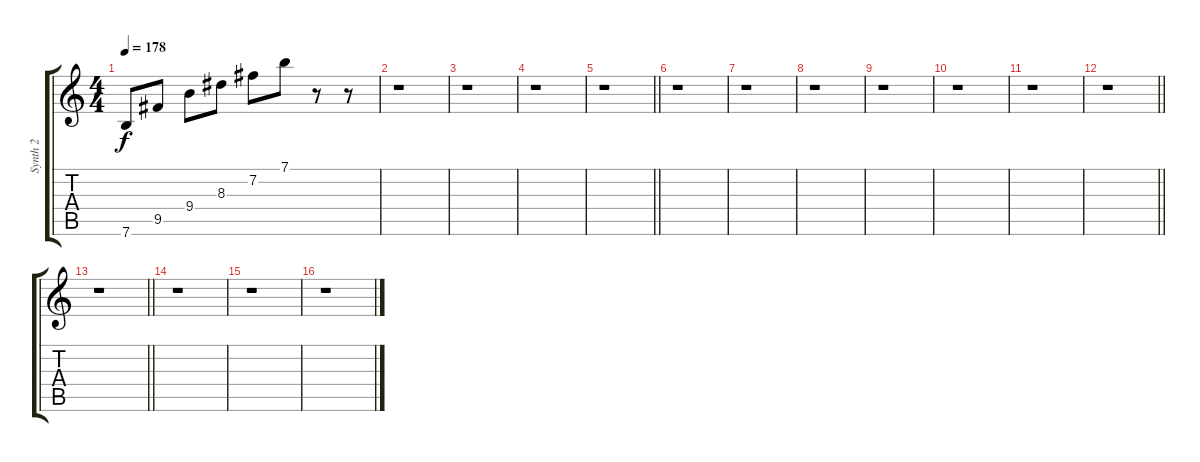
\track ("Synth 2" "Synth 2") {instrument overdrivenguitar}
\staff {score tabs}
\tuning (E4 B3 G3 D3 A2 E2) {hide}
\ts (4 4)
\tempo 178
\clef g2
\ks c
7.6.8{dy f} 9.5.8 9.4.8 8.3.8 7.2.8 7.1.8 r.8 r.8 |
r.1 |
r.1 |
r.1 |
\barLineRight lightlight
r.1 |
r.1 |
r.1 |
r.1 |
r.1 |
r.1 |
r.1 |
\barLineRight lightlight
r.1 |
\barLineRight lightlight
r.1 |
r.1 |
r.1 |
r.1
